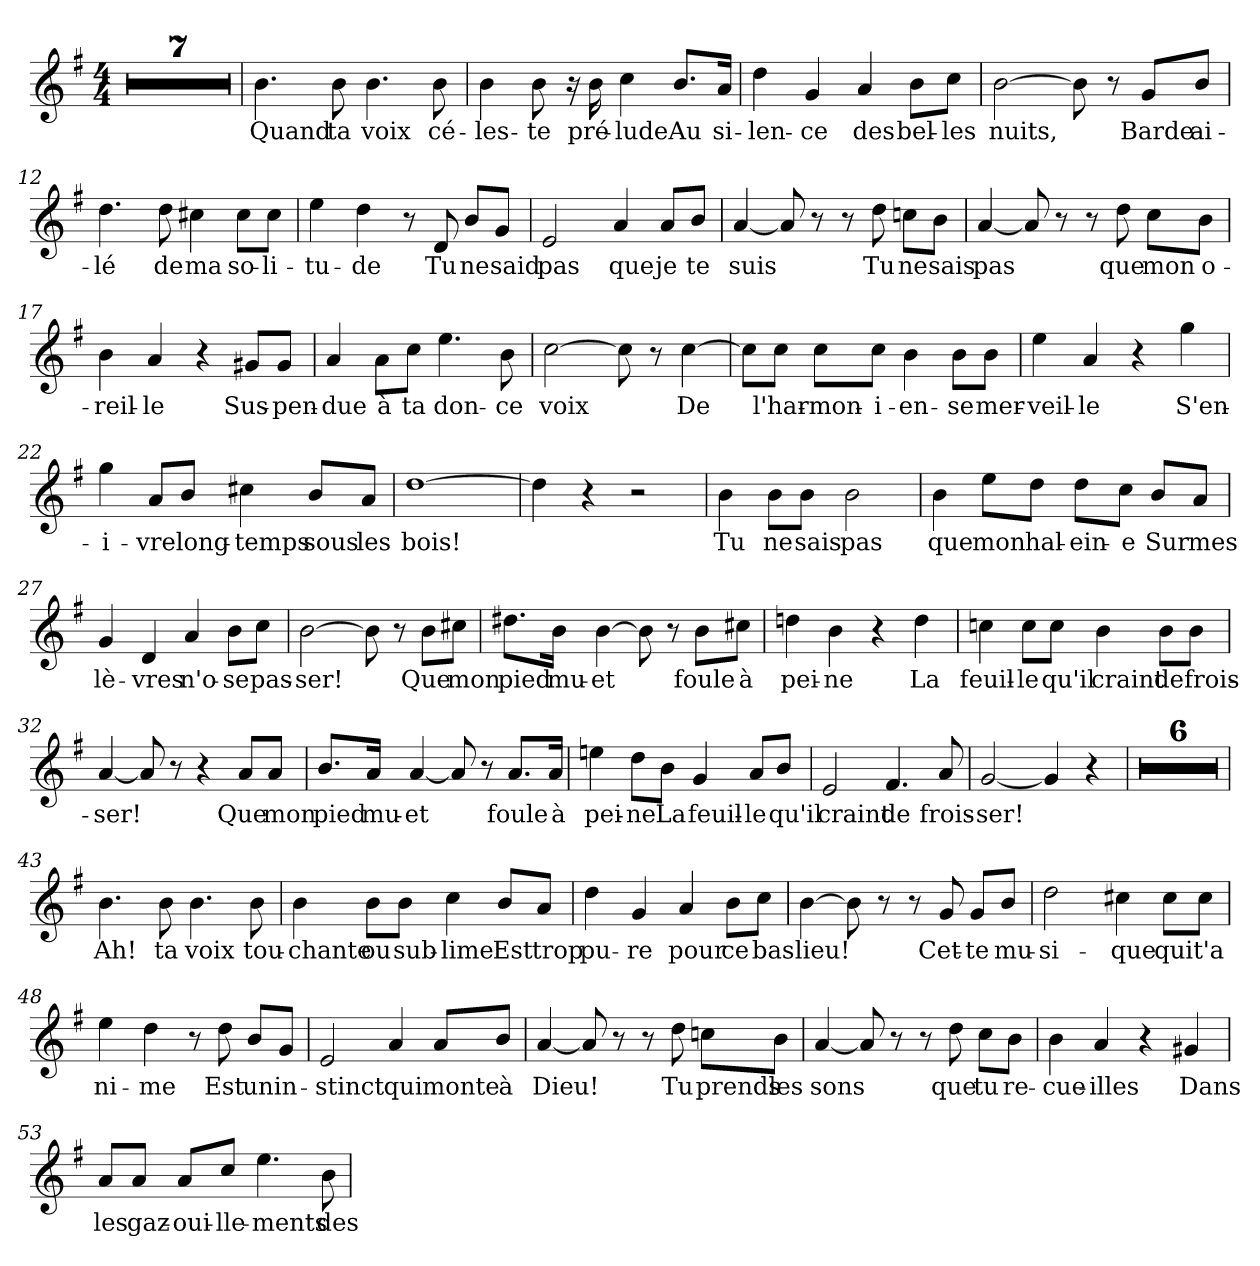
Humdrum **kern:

**kern	**text
*part1	*part1
*staff1	*staff1
*clefG2	*
*k[f#]	*
*M4/4	*
=1	=1
1r	.
=2	=2
1r	.
=3	=3
1r	.
=4	=4
1r	.
=5	=5
1r	.
=6	=6
1r	.
=7	=7
1r	.
=8	=8
!	!LO:LY:b
4.b\	Quand
!	!LO:LY:b
8b\	ta
!	!LO:LY:b
4.b\	voix
!	!LO:LY:b
8b\	cé-
=9	=9
!	!LO:LY:b
4b\	-les-
!	!LO:LY:b
8b\	-te
16r	.
!	!LO:LY:b
16b\	pré-
!	!LO:LY:b
4cc\	-lude
!	!LO:LY:b
8.b/L	Au
!	!LO:LY:b
16a/Jk	si-
=10	=10
!	!LO:LY:b
4dd\	-len-
!	!LO:LY:b
4g/	-ce
!	!LO:LY:b
4a/	des
!	!LO:LY:b
8b\L	bel-
!	!LO:LY:b
8cc\J	-les
=11	=11
!	!LO:LY:b
[2b\	nuits,
8b\]	.
8r	.
!	!LO:LY:b
8g/L	Barde
!	!LO:LY:b
8b/J	ai-
!!LO:LB:g=z
=12	=12
!	!LO:LY:b
4.dd\	-lé
!	!LO:LY:b
8dd\	de
!	!LO:LY:b
4cc#X\	ma
!	!LO:LY:b
8cc#\L	so-
!	!LO:LY:b
8cc#\J	-li-
=13	=13
!	!LO:LY:b
4ee\	-tu-
!	!LO:LY:b
4dd\	-de
8r	.
!	!LO:LY:b
8d/	Tu
!	!LO:LY:b
8b/L	ne
!	!LO:LY:b
8g/J	said
=14	=14
!	!LO:LY:b
2e/	pas
!	!LO:LY:b
4a/	que
!	!LO:LY:b
8a/L	je
!	!LO:LY:b
8b/J	te
=15	=15
!	!LO:LY:b
[4a/	suis
8a/]	.
8r	.
8r	.
!	!LO:LY:b
8dd\	Tu
!	!LO:LY:b
8ccn\L	ne
!	!LO:LY:b
8b\J	sais
=16	=16
!	!LO:LY:b
[4a/	pas
8a/]	.
8r	.
8r	.
!	!LO:LY:b
8dd\	que
!	!LO:LY:b
8cc\L	mon
!	!LO:LY:b
8b\J	o-
=17	=17
!	!LO:LY:b
4b\	-reil-
!	!LO:LY:b
4a/	-le
4r	.
!	!LO:LY:b
8g#X/L	Sus-
!	!LO:LY:b
8g#/J	-pen-
!!LO:LB:g=z
=18	=18
!	!LO:LY:b
4a/	-due
!	!LO:LY:b
8a\L	à
!	!LO:LY:b
8cc\J	ta
!	!LO:LY:b
4.ee\	don-
!	!LO:LY:b
8b\	-ce
=19	=19
!	!LO:LY:b
[2cc\	voix
8cc\]	.
8r	.
!	!LO:LY:b
[4cc\	De
=20	=20
8cc\L]	.
!	!LO:LY:b
8cc\J	l'har-
!	!LO:LY:b
8cc\L	-mon-
!	!LO:LY:b
8cc\J	-i-
!	!LO:LY:b
4b\	-en-
!	!LO:LY:b
8b\L	-se
!	!LO:LY:b
8b\J	mer-
=21	=21
!	!LO:LY:b
4ee\	-veil-
!	!LO:LY:b
4a/	-le
4r	.
!	!LO:LY:b
4gg\	S'en-
=22	=22
!	!LO:LY:b
4gg\	-i-
!	!LO:LY:b
8a/L	-vre
!	!LO:LY:b
8b/J	long-
!	!LO:LY:b
4cc#X\	-temps
!	!LO:LY:b
8b/L	sous
!	!LO:LY:b
8a/J	les
=23	=23
!	!LO:LY:b
[1dd	bois!
=24	=24
4dd\]	.
4r	.
2r	.
!!LO:LB:g=z
=25	=25
!	!LO:LY:b
4b\	Tu
!	!LO:LY:b
8b\L	ne
!	!LO:LY:b
8b\J	sais
!	!LO:LY:b
2b\	pas
=26	=26
!	!LO:LY:b
4b\	que
!	!LO:LY:b
8ee\L	mon
!	!LO:LY:b
8dd\J	hal-
!	!LO:LY:b
8dd\L	-ein-
!	!LO:LY:b
8cc\J	-e
!	!LO:LY:b
8b/L	Sur
!	!LO:LY:b
8a/J	mes
=27	=27
!	!LO:LY:b
4g/	lè-
!	!LO:LY:b
4d/	-vres
!	!LO:LY:b
4a/	n'o-
!	!LO:LY:b
8b\L	-se
!	!LO:LY:b
8cc\J	pas-
=28	=28
!	!LO:LY:b
[2b\	-ser!
8b\]	.
8r	.
!	!LO:LY:b
8b\L	Que
!	!LO:LY:b
8cc#X\J	mon
=29	=29
!	!LO:LY:b
8.dd#X\L	pied
!	!LO:LY:b
16b\Jk	mu-
!	!LO:LY:b
[4b\	-et
8b\]	.
8r	.
!	!LO:LY:b
8b\L	foule
!	!LO:LY:b
8cc#X\J	à
=30	=30
!	!LO:LY:b
4ddn\	pei-
!	!LO:LY:b
4b\	-ne
4r	.
!	!LO:LY:b
4dd\	La
!!LO:LB:g=z
=31	=31
!	!LO:LY:b
4ccn\	feuil-
!	!LO:LY:b
8cc\L	-le
!	!LO:LY:b
8cc\J	qu'il
!	!LO:LY:b
4b\	craint
!	!LO:LY:b
8b\L	de
!	!LO:LY:b
8b\J	frois-
=32	=32
!	!LO:LY:b
[4a/	-ser!
8a/]	.
8r	.
4r	.
!	!LO:LY:b
8a/L	Que
!	!LO:LY:b
8a/J	mon
=33	=33
!	!LO:LY:b
8.b/L	pied
!	!LO:LY:b
16a/Jk	mu-
!	!LO:LY:b
[4a/	-et
8a/]	.
8r	.
!	!LO:LY:b
8.a/L	foule
!	!LO:LY:b
16a/Jk	à
=34	=34
!	!LO:LY:b
4een\	pei-
!	!LO:LY:b
8dd\L	-ne
!	!LO:LY:b
8b\J	La
!	!LO:LY:b
4g/	feuil-
!	!LO:LY:b
8a/L	-le
!	!LO:LY:b
8b/J	qu'il
=35	=35
!	!LO:LY:b
2e/	craint
!	!LO:LY:b
4.f#/	de
!	!LO:LY:b
8a/	frois-
=36	=36
!	!LO:LY:b
[2g/	-ser!
4g/]	.
4r	.
!!LO:LB:g=z
=37	=37
1r	.
=38	=38
1r	.
=39	=39
1r	.
=40	=40
1r	.
=41	=41
1r	.
=42	=42
1r	.
=43	=43
!	!LO:LY:b
4.b\	Ah!
!	!LO:LY:b
8b\	ta
!	!LO:LY:b
4.b\	voix
!	!LO:LY:b
8b\	tou-
=44	=44
!	!LO:LY:b
4b\	-chante
!	!LO:LY:b
8b\L	ou
!	!LO:LY:b
8b\J	sub-
!	!LO:LY:b
4cc\	-lime
!	!LO:LY:b
8b/L	Est
!	!LO:LY:b
8a/J	trop
=45	=45
!	!LO:LY:b
4dd\	pu-
!	!LO:LY:b
4g/	-re
!	!LO:LY:b
4a/	pour
!	!LO:LY:b
8b\L	ce
!	!LO:LY:b
8cc\J	bas
=46	=46
!	!LO:LY:b
[4b\	lieu!
8b\]	.
8r	.
8r	.
!	!LO:LY:b
8g/	Cet-
!	!LO:LY:b
8g/L	-te
!	!LO:LY:b
8b/J	mu-
!!LO:LB:g=z
=47	=47
!	!LO:LY:b
2dd\	-si-
!	!LO:LY:b
4cc#X\	-que
!	!LO:LY:b
8cc#\L	qui
!	!LO:LY:b
8cc#\J	t'a
=48	=48
!	!LO:LY:b
4ee\	-ni-
!	!LO:LY:b
4dd\	-me
8r	.
!	!LO:LY:b
8dd\	Est
!	!LO:LY:b
8b/L	un
!	!LO:LY:b
8g/J	in-
=49	=49
!	!LO:LY:b
2e/	-stinct
!	!LO:LY:b
4a/	qui
!	!LO:LY:b
8a/L	monte
!	!LO:LY:b
8b/J	à
=50	=50
!	!LO:LY:b
[4a/	Dieu!
8a/]	.
8r	.
8r	.
!	!LO:LY:b
8dd\	Tu
!	!LO:LY:b
8ccn\L	prends
!	!LO:LY:b
8b\J	les
=51	=51
!	!LO:LY:b
[4a/	sons
8a/]	.
8r	.
8r	.
!	!LO:LY:b
8dd\	que
!	!LO:LY:b
8cc\L	tu
!	!LO:LY:b
8b\J	re-
=52	=52
!	!LO:LY:b
4b\	-cue-
!	!LO:LY:b
4a/	-illes
4r	.
!	!LO:LY:b
4g#X/	Dans
!!LO:LB:g=z
=53	=53
!	!LO:LY:b
8a/L	les
!	!LO:LY:b
8a/J	gaz-
!	!LO:LY:b
8a/L	-oui-
!	!LO:LY:b
8cc/J	-lle-
!	!LO:LY:b
4.ee\	-ments
!	!LO:LY:b
8b\	des
=	=
*-	*-
